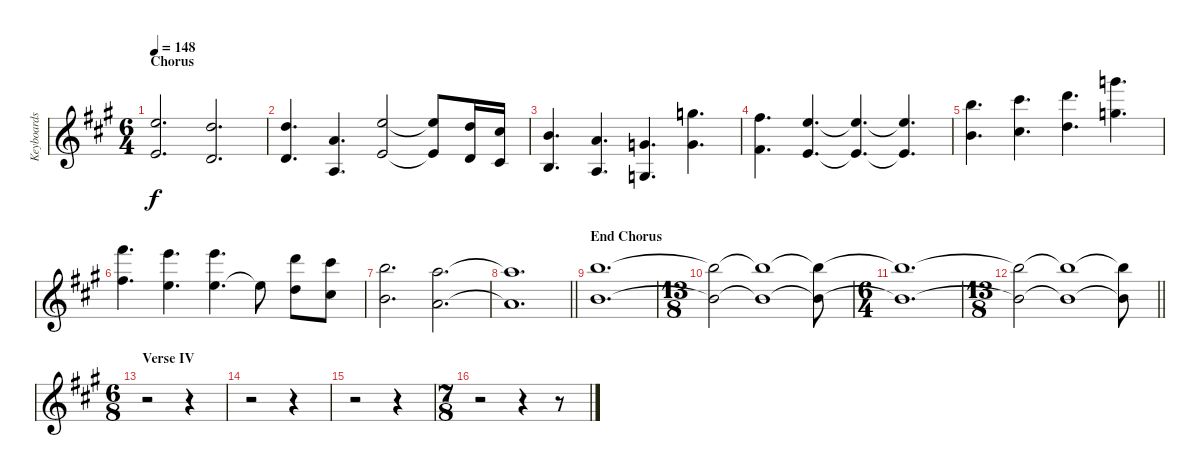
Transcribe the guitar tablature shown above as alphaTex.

\track ("Keyboards 2 [Strings]" "Keyboards ") {instrument stringensemble1}
\staff {score}
\tuning (D4 A3 F3 C3 G2 D2) {hide}
\ts (6 4)
\section ("" "Chorus")
\tempo 148
\clef g2
\ks a
(19.2 16.4).2{d dy f volume 16} (17.2 14.4).2{d} |
(17.2 14.4).4{d} (16.3 14.5).4{d} (19.2 16.4).2 (19.2{t} 16.4{t}).8 (17.2 14.4).16 (16.2 13.4).16 |
(14.2 11.4).4{d} (12.2 9.4).4{d} (10.2 7.4).4{d} (17.1 14.3).4{d} |
(16.1 13.3).4{d} (14.1 11.3).4{d} (14.1{t} 11.3{t}).4{d} (14.1{t} 11.3{t}).4{d} |
(21.1 18.3).4{d} (23.1 20.3).4{d} (24.1 21.3).4{d} (29.1 22.2).4{d} |
(28.1 21.2).4{d} (26.1 19.2).4{d} (26.1 19.2).4{d} 19.2{t}.8 (24.1 17.2).8 (23.1 16.2).8 |
(21.1 14.2).2{d} (19.1 12.2).2{d} |
\barLineRight lightlight
(19.1{t} 12.2{t}).1{d} |
\section ("" "End Chorus")
(21.1 18.3).1{d volume 4} |
\ts (13 8)
(21.1{t} 18.3{t}).2 (21.1{t} 18.3{t}).1 (21.1{t} 18.3{t}).8 |
\ts (6 4)
(21.1{t} 18.3{t}).1{d} |
\ts (13 8)
\barLineRight lightlight
(21.1{t} 18.3{t}).2 (21.1{t} 18.3{t}).1 (21.1{t} 18.3{t}).8 |
\ts (6 8)
\section ("" "Verse IV")
r.2 r.4 |
r.2 r.4 |
r.2 r.4 |
\ts (7 8)
r.2 r.4 r.8
